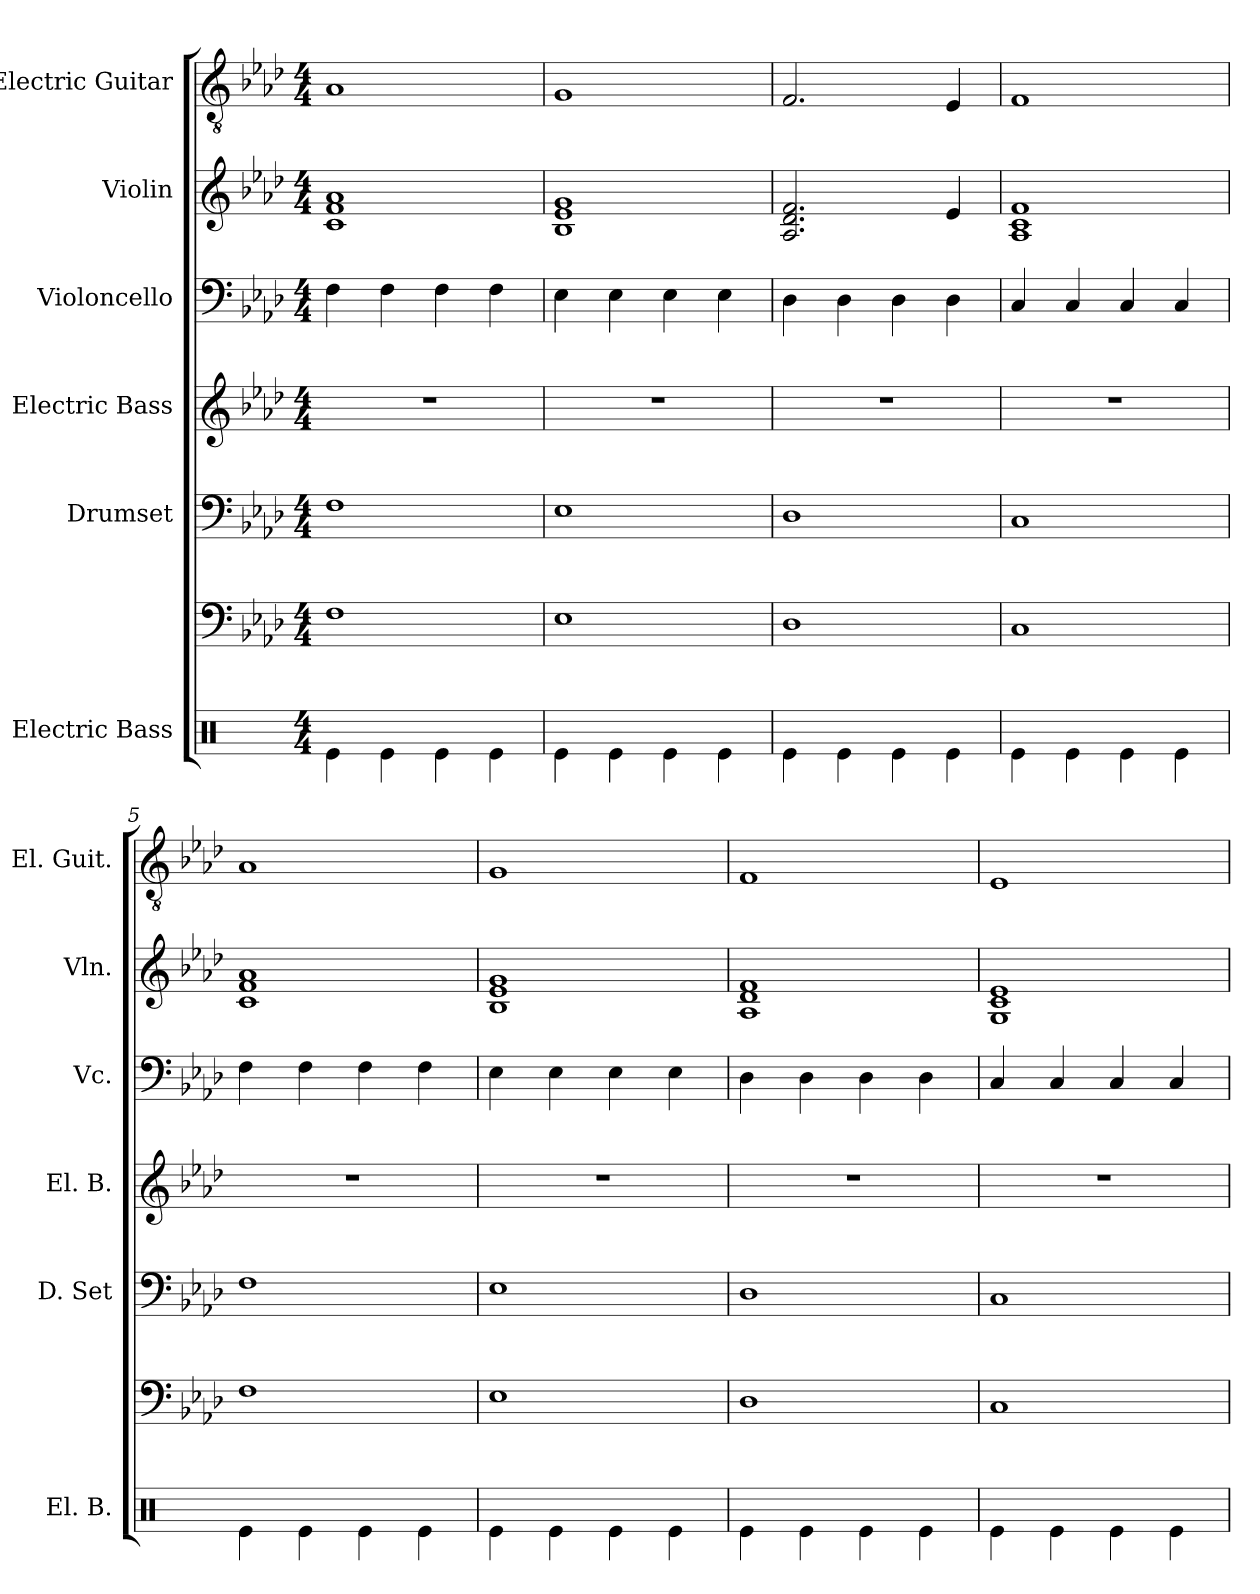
**kern	**kern	**kern	**kern	**kern	**kern	**kern	**dynam
*part6	*part6	*part5	*part4	*part3	*part2	*part1	*part1
*staff7	*staff6	*staff5	*staff4	*staff3	*staff2	*staff1	*staff1
*I"Electric Bass	*	*I"Drumset	*I"Electric Bass	*I"Violoncello	*I"Violin	*I"Electric Guitar	*
*I'El. B.	*	*I'D. Set	*I'El. B.	*I'Vc.	*I'Vln.	*I'El. Guit.	*
*clefX	*clefF4	*clefF4	*clefG2	*clefF4	*clefG2	*clefGv2	*
*k[]	*k[b-e-a-d-]	*k[b-e-a-d-]	*k[b-e-a-d-]	*k[b-e-a-d-]	*k[b-e-a-d-]	*k[b-e-a-d-]	*
*M4/4	*M4/4	*M4/4	*M4/4	*M4/4	*M4/4	*M4/4	*
=1	=1	=1	=1	=1	=1	=1	=1
*^	*	*	*	*	*	*	*
!	!	!	!	!	!	!	!	!LO:DY:a
4ryy	4Re\	1F	1F	1r	4F\	1c 1f 1a-	1A-	M.M. = 130
2.ryy	4Re\	.	.	.	4F\	.	.	.
.	4Re\	.	.	.	4F\	.	.	.
.	4Re\	.	.	.	4F\	.	.	.
=2	=2	=2	=2	=2	=2	=2	=2	=2
4ryy	4Re\	1E-	1E-	1r	4E-\	1B- 1e- 1g	1G	.
2.ryy	4Re\	.	.	.	4E-\	.	.	.
.	4Re\	.	.	.	4E-\	.	.	.
.	4Re\	.	.	.	4E-\	.	.	.
=3	=3	=3	=3	=3	=3	=3	=3	=3
4ryy	4Re\	1D-	1D-	1r	4D-\	2.A-/ 2.d-/ 2.f/	2.F/	.
2.ryy	4Re\	.	.	.	4D-\	.	.	.
.	4Re\	.	.	.	4D-\	.	.	.
.	4Re\	.	.	.	4D-\	4e-/	4E-/	.
=4	=4	=4	=4	=4	=4	=4	=4	=4
4ryy	4Re\	1C	1C	1r	4C/	1A- 1c 1f	1F	.
2.ryy	4Re\	.	.	.	4C/	.	.	.
.	4Re\	.	.	.	4C/	.	.	.
.	4Re\	.	.	.	4C/	.	.	.
=5	=5	=5	=5	=5	=5	=5	=5	=5
4ryy	4Re\	1F	1F	1r	4F\	1c 1f 1a-	1A-	.
2.ryy	4Re\	.	.	.	4F\	.	.	.
.	4Re\	.	.	.	4F\	.	.	.
.	4Re\	.	.	.	4F\	.	.	.
=6	=6	=6	=6	=6	=6	=6	=6	=6
4ryy	4Re\	1E-	1E-	1r	4E-\	1B- 1e- 1g	1G	.
2.ryy	4Re\	.	.	.	4E-\	.	.	.
.	4Re\	.	.	.	4E-\	.	.	.
.	4Re\	.	.	.	4E-\	.	.	.
*v	*v	*	*	*	*	*	*	*
!!LO:PB:g=z
=7	=7	=7	=7	=7	=7	=7	=7
4Re\	1D-	1D-	1r	4D-\	1A- 1d- 1f	1F	.
4Re\	.	.	.	4D-\	.	.	.
4Re\	.	.	.	4D-\	.	.	.
4Re\	.	.	.	4D-\	.	.	.
=8	=8	=8	=8	=8	=8	=8	=8
4Re\	1C	1C	1r	4C/	1G 1c 1e-	1E-	.
4Re\	.	.	.	4C/	.	.	.
4Re\	.	.	.	4C/	.	.	.
4Re\	.	.	.	4C/	.	.	.
=	=	=	=	=	=	=	=
*-	*-	*-	*-	*-	*-	*-	*-
